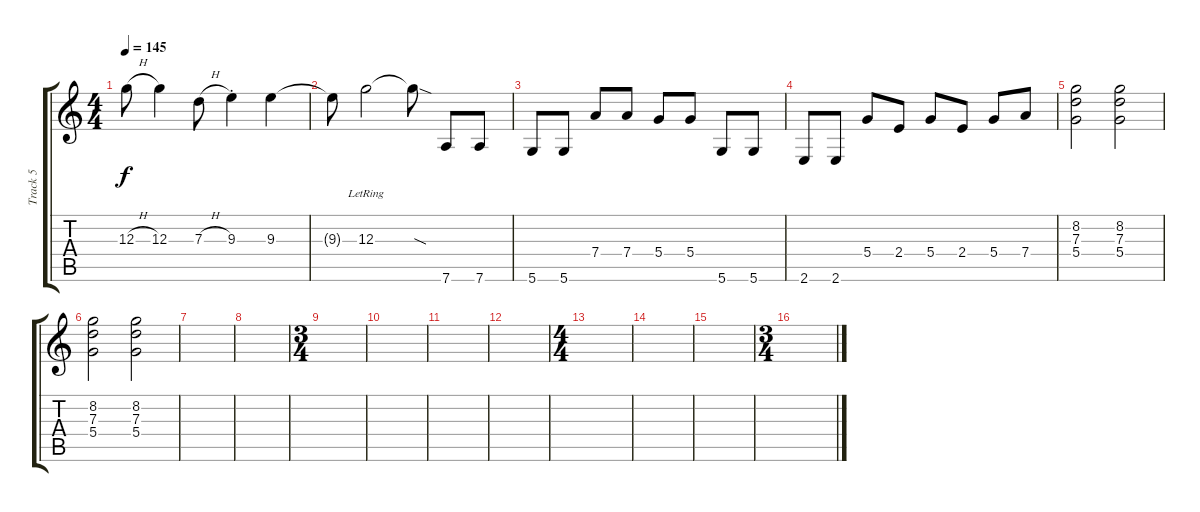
\track ("Track 5" "Track 5") {instrument electricguitarjazz}
\staff {score tabs}
\tuning (E4 B3 G3 D3 A2 D2) {hide}
\ts (4 4)
\tempo 145
\clef g2
\ks c
12.3{h}.8{dy f} 12.3.4 7.3{h}.8 9.3{st}.4 9.3.4 |
9.3{t}.8 12.3{lr}.2 12.3{sod t}.8 7.6.8 7.6.8 |
5.6.8 5.6.8 7.4.8 7.4.8 5.4.8 5.4.8 5.6.8 5.6.8 |
2.6.8 2.6.8 5.4.8 2.4.8 5.4.8 2.4.8 5.4.8 7.4.8 |
(8.2 7.3 5.4).2 (8.2 7.3 5.4).2 |
(8.2 7.3 5.4).2 (8.2 7.3 5.4).2 |
|
|
\ts (3 4)
|
|
|
|
\ts (4 4)
|
|
|
\ts (3 4)
